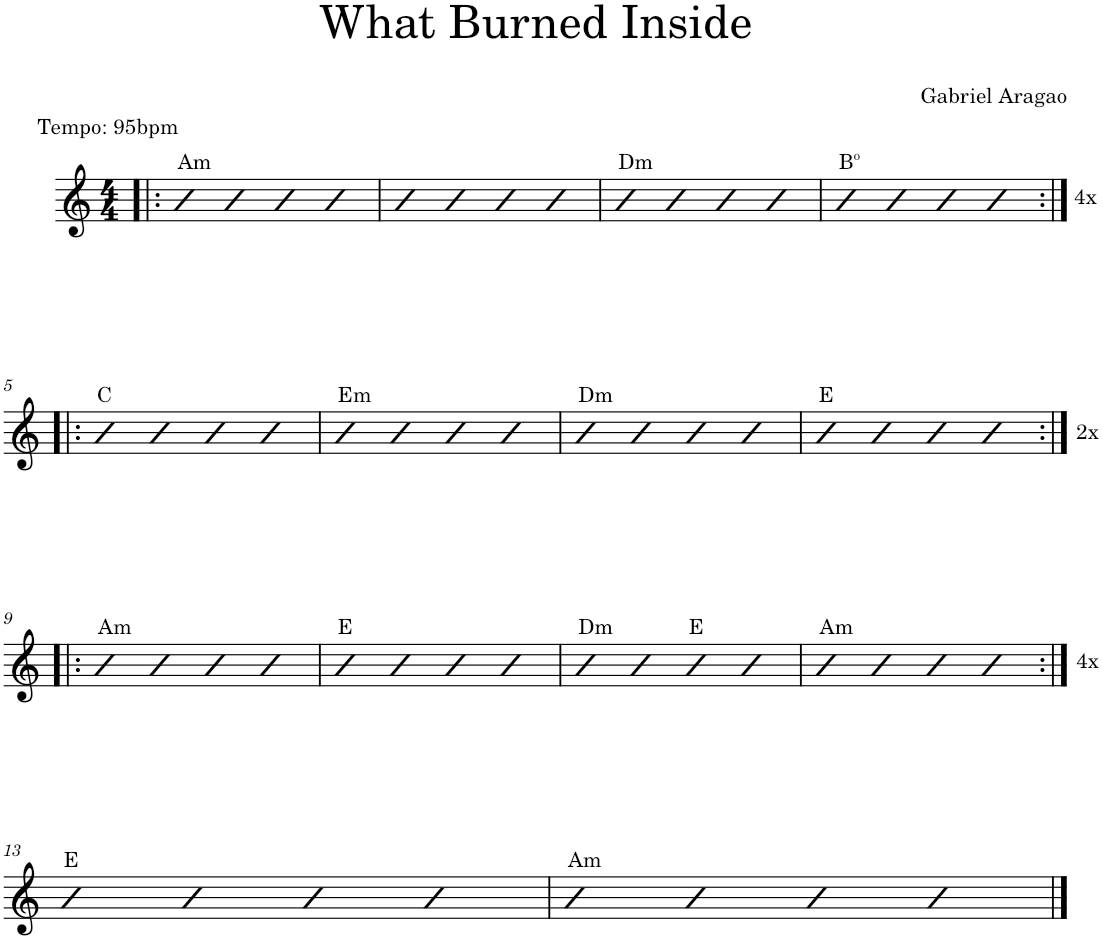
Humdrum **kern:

**kern
*part1
*staff1
*I"Piano
*I'Pno.
*clefG2
*k[]
*M4/4
=1!|:
!LO:TX:a:t=Am
4b
!LO:TX:a:t=Tempo&colon; 95bpm
4b
4b
4b
=2
4b
4b
4b
4b
=3
!LO:TX:a:t=Dm
4b
4b
4b
4b
=4
!LO:TX:a:t=Bº
4b
4b
4b
!LO:TX:a:t=4x
4b
!!LO:LB:g=z
=5:|!|:
!LO:TX:a:t=C
4b
4b
4b
4b
=6
!LO:TX:a:t=Em
4b
4b
4b
4b
=7
!LO:TX:a:t=Dm
4b
4b
4b
4b
=8
!LO:TX:a:t=E
4b
4b
4b
!LO:TX:a:t=2x
4b
!!LO:LB:g=z
=9:|!|:
!LO:TX:a:t=Am
4b
4b
4b
4b
=10
!LO:TX:a:t=E
4b
4b
4b
4b
=11
!LO:TX:a:t=Dm
4b
4b
!LO:TX:a:t=E
4b
4b
=12
!LO:TX:a:t=Am
4b
4b
4b
!LO:TX:a:t=4x
4b
!!LO:LB:g=z
=13:|!
!LO:TX:a:t=E
4b
4b
4b
4b
=14
!LO:TX:a:t=Am
4b
4b
4b
4b
==
*-
